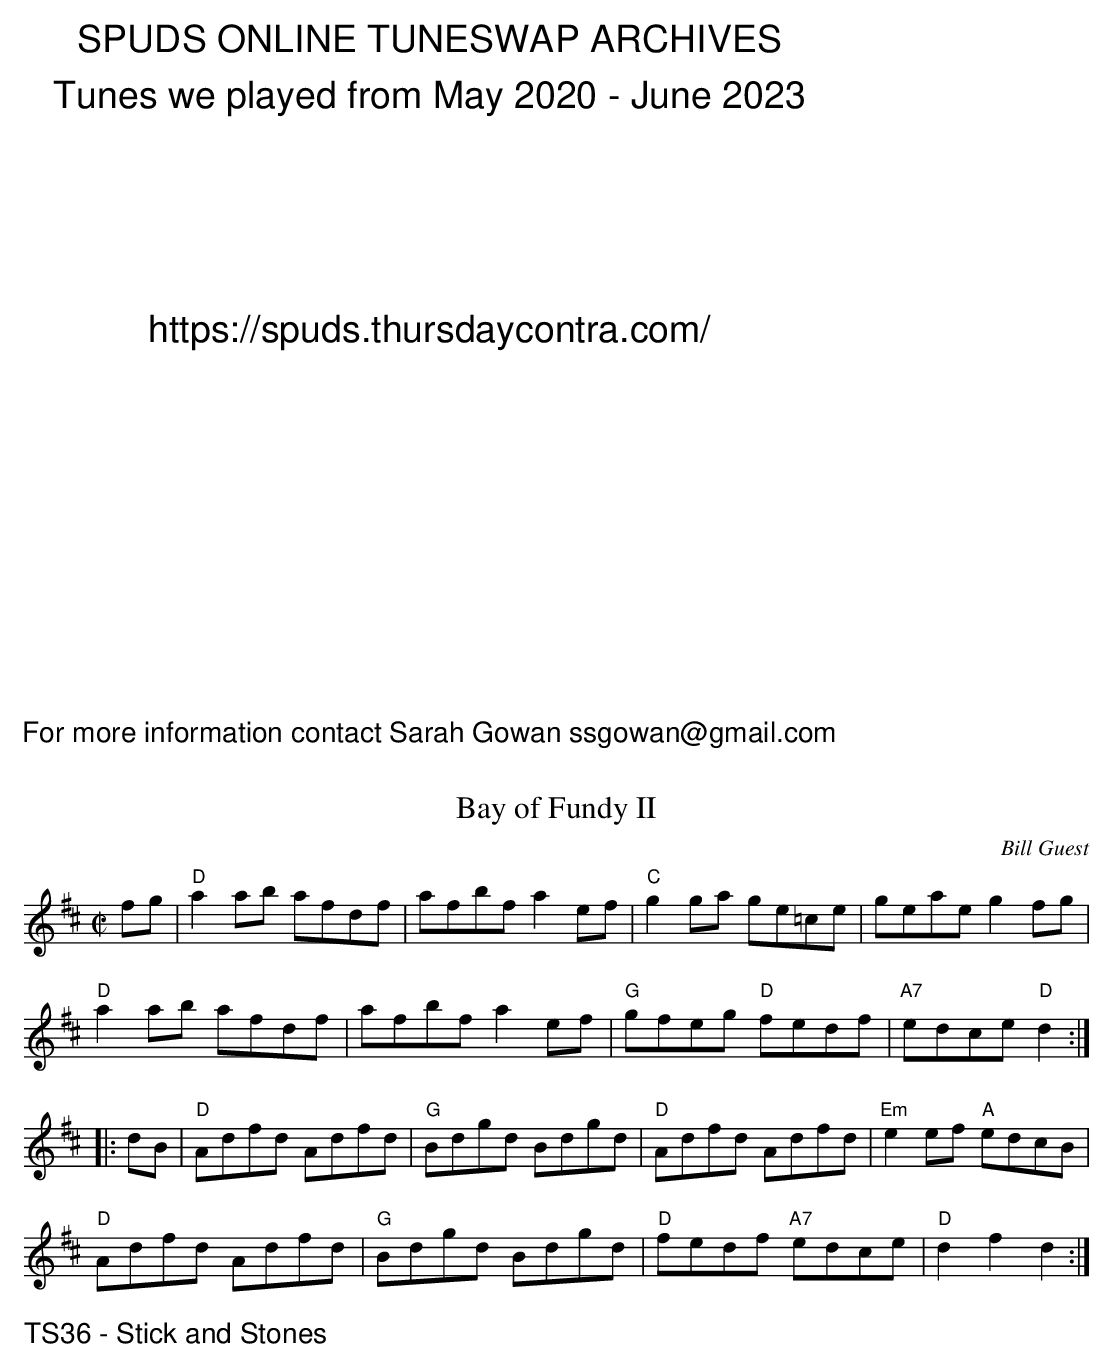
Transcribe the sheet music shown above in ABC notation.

X:1
T:Bay of Fundy II
C:Bill Guest
M:C|
K:D
fg |"D"a2 ab afdf |afbf a2 ef |"C"g2ga ge=ce |geae g2 fg |
"D"a2 ab afdf |afbf a2 ef |"G"gfeg "D"fedf |"A7"edce "D"d2 :|
|: dB |"D"Adfd Adfd |"G"Bdgd Bdgd |"D"Adfd Adfd |"Em"e2ef "A"edcB |
"D"Adfd Adfd |"G"Bdgd Bdgd |"D"fedf "A7"edce |"D"d2 f2 d2 :|
